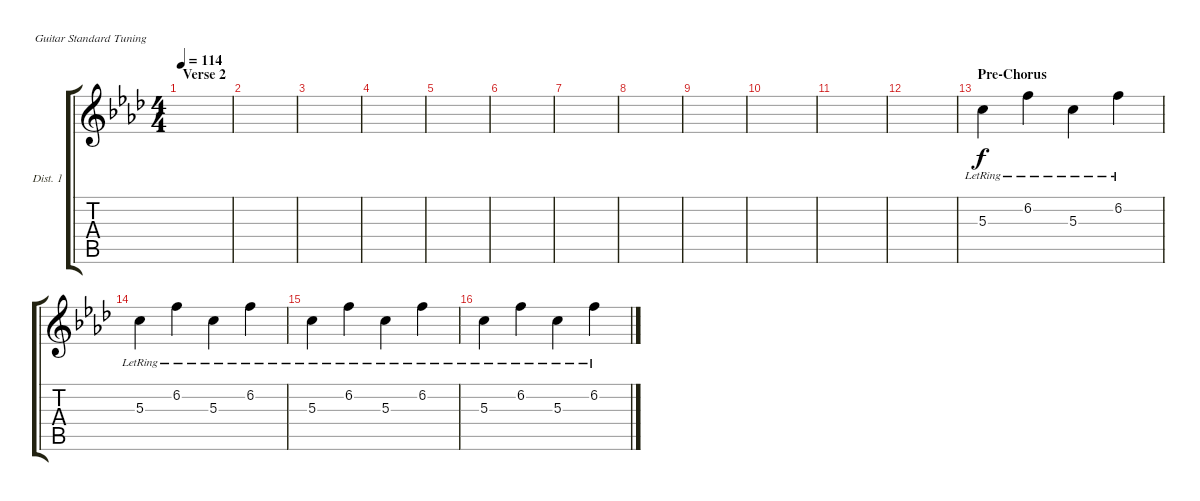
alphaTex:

\defaultSystemsLayout 4
\bracketExtendMode groupsimilarinstruments
\firstSystemTrackNameOrientation horizontal
\otherSystemsTrackNameOrientation horizontal
\track ("Guitar 1" "Dist. 1") {instrument distortionguitar}
\staff {score tabs}
\tuning (E4 B3 G3 D3 A2 E2)
\ts (4 4)
\section ("" "Verse 2")
\tempo 114
\clef g2
\ks ab
|
|
|
|
|
|
|
|
|
|
|
|
\section ("" "Pre-Chorus")
5.3{lr}.4 6.2{lr}.4 5.3{lr}.4 6.2{lr}.4 |
5.3{lr}.4 6.2{lr}.4 5.3{lr}.4 6.2{lr}.4 |
5.3{lr}.4 6.2{lr}.4 5.3{lr}.4 6.2{lr}.4 |
5.3{lr}.4 6.2{lr}.4 5.3{lr}.4 6.2{lr}.4
